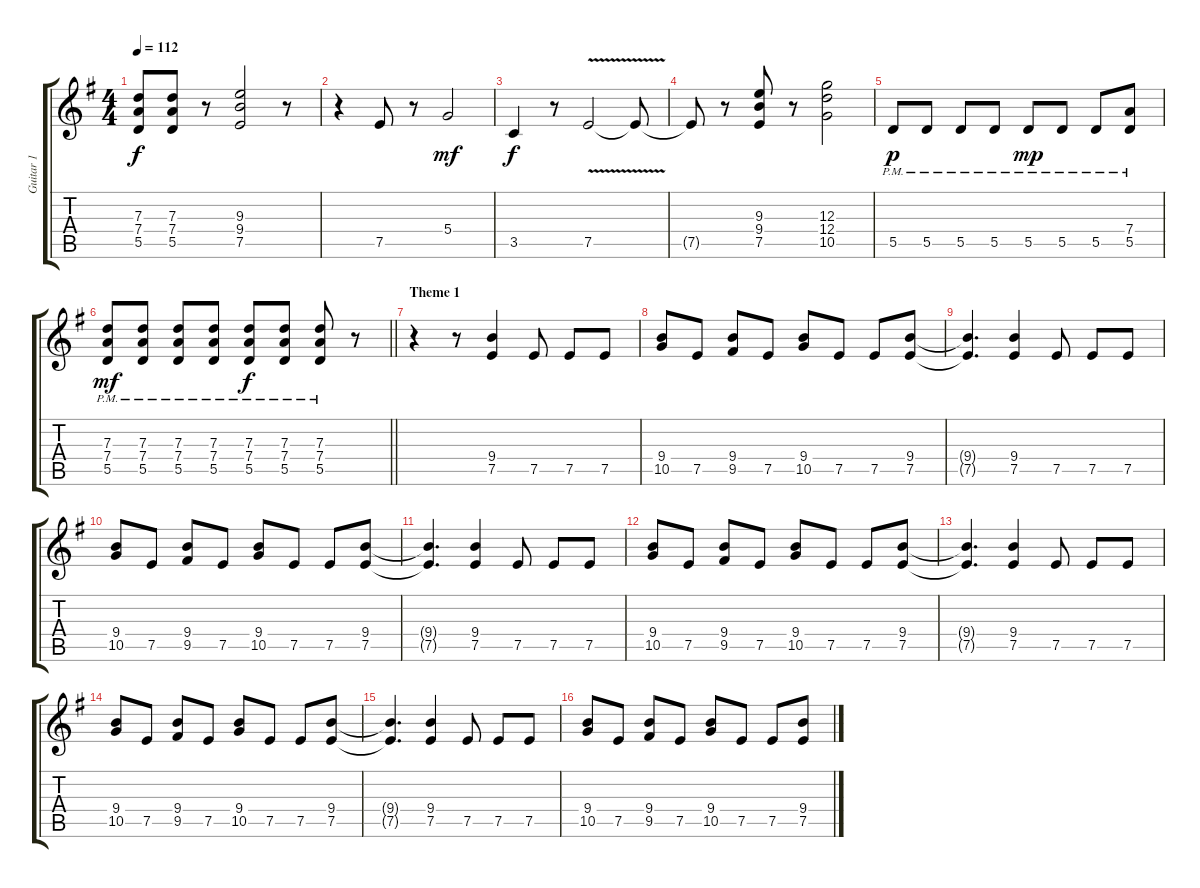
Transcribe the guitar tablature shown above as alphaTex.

\track ("Guitar 1" "Guitar 1") {instrument overdrivenguitar}
\staff {score tabs}
\tuning (E4 B3 G3 D3 A2 E2) {hide}
\ts (4 4)
\tempo 112
\clef g2
\ks eminor
(7.3 7.4 5.5).8{dy f} (7.3 7.4 5.5).8 r.8 (9.3 9.4 7.5).2 r.8 |
r.4 7.5.8 r.8 5.4.2{dy mf} |
3.5.4{dy f} r.8 7.5{v}.2 7.5{t}.8 |
7.5{t}.8 r.8 (9.3 9.4 7.5).8 r.8 (12.3 12.4 10.5).2 |
5.5{pm}.8{dy p} 5.5{pm}.8 5.5{pm}.8 5.5{pm}.8 5.5{pm}.8{dy mp} 5.5{pm}.8 5.5{pm}.8 (7.4{pm} 5.5{pm}).8 |
\barLineRight lightlight
(7.3{pm} 7.4{pm} 5.5{pm}).8{dy mf} (7.3{pm} 7.4{pm} 5.5{pm}).8 (7.3{pm} 7.4{pm} 5.5{pm}).8 (7.3{pm} 7.4{pm} 5.5{pm}).8 (7.3{pm} 7.4{pm} 5.5{pm}).8{dy f} (7.3{pm} 7.4{pm} 5.5{pm}).8 (7.3{pm} 7.4{pm} 5.5{pm}).8 r.8 |
\section ("" "Theme 1")
r.4 r.8 (9.4 7.5).4 7.5.8 7.5.8 7.5.8 |
(9.4 10.5).8 7.5.8 (9.4 9.5).8 7.5.8 (9.4 10.5).8 7.5.8 7.5.8 (9.4 7.5).8 |
(9.4{t} 7.5{t}).4{d} (9.4 7.5).4 7.5.8 7.5.8 7.5.8 |
(9.4 10.5).8 7.5.8 (9.4 9.5).8 7.5.8 (9.4 10.5).8 7.5.8 7.5.8 (9.4 7.5).8 |
(9.4{t} 7.5{t}).4{d} (9.4 7.5).4 7.5.8 7.5.8 7.5.8 |
(9.4 10.5).8 7.5.8 (9.4 9.5).8 7.5.8 (9.4 10.5).8 7.5.8 7.5.8 (9.4 7.5).8 |
(9.4{t} 7.5{t}).4{d} (9.4 7.5).4 7.5.8 7.5.8 7.5.8 |
(9.4 10.5).8 7.5.8 (9.4 9.5).8 7.5.8 (9.4 10.5).8 7.5.8 7.5.8 (9.4 7.5).8 |
(9.4{t} 7.5{t}).4{d} (9.4 7.5).4 7.5.8 7.5.8 7.5.8 |
(9.4 10.5).8 7.5.8 (9.4 9.5).8 7.5.8 (9.4 10.5).8 7.5.8 7.5.8 (9.4 7.5).8
